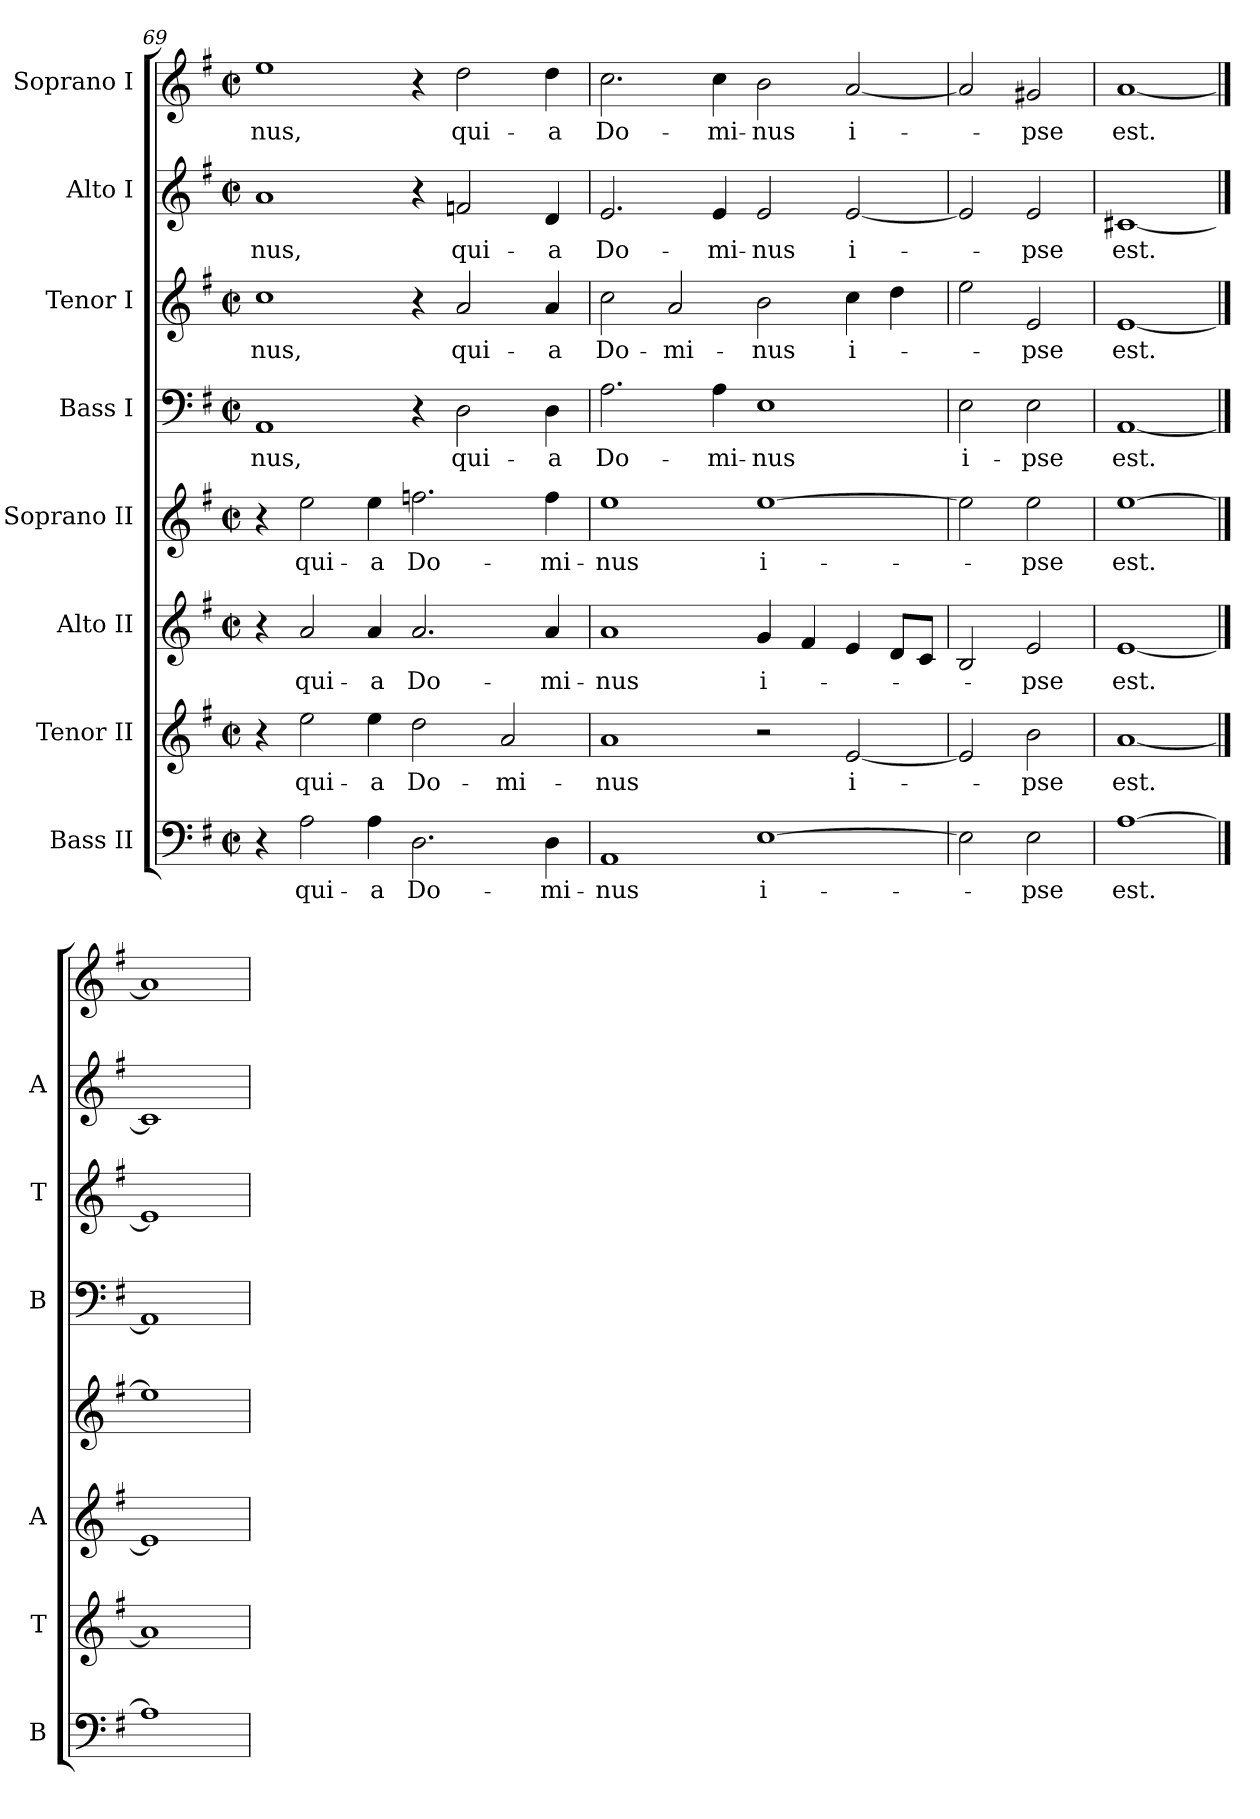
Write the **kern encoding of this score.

**kern	**text	**kern	**text	**kern	**text	**kern	**text	**kern	**text	**kern	**text	**kern	**text	**kern	**text
*part8	*part8	*part7	*part7	*part6	*part6	*part5	*part5	*part4	*part4	*part3	*part3	*part2	*part2	*part1	*part1
*staff8	*staff8	*staff7	*staff7	*staff6	*staff6	*staff5	*staff5	*staff4	*staff4	*staff3	*staff3	*staff2	*staff2	*staff1	*staff1
*I"Bass II	*	*I"Tenor II	*	*I"Alto II	*	*I"Soprano II	*	*I"Bass I	*	*I"Tenor I	*	*I"Alto I	*	*I"Soprano I	*
*I'B	*	*I'T	*	*I'A	*	*	*	*I'B	*	*I'T	*	*I'A	*	*	*
*clefF4	*	*clefG2	*	*clefG2	*	*clefG2	*	*clefF4	*	*clefG2	*	*clefG2	*	*clefG2	*
*	*	*ITrd7c12	*	*	*	*	*	*	*	*ITrd7c12	*	*	*	*	*
*k[f#]	*	*k[f#]	*	*k[f#]	*	*k[f#]	*	*k[f#]	*	*k[f#]	*	*k[f#]	*	*k[f#]	*
*G:	*	*G:	*	*G:	*	*G:	*	*G:	*	*G:	*	*G:	*	*G:	*
*M2/2	*	*M2/2	*	*M2/2	*	*M2/2	*	*M2/2	*	*M2/2	*	*M2/2	*	*M2/2	*
*met(c|)	*	*met(c|)	*	*met(c|)	*	*met(c|)	*	*met(c|)	*	*met(c|)	*	*met(c|)	*	*met(c|)	*
=69	=69	=69	=69	=69	=69	=69	=69	=69	=69	=69	=69	=69	=69	=69	=69
!	!	!	!	!	!	!	!	!	!LO:LY:b	!	!LO:LY:b	!	!LO:LY:b	!	!LO:LY:b
4r	.	4r	.	4r	.	4r	.	1AA	-nus,	1c	-nus,	1a	-nus,	1ee	-nus,
!	!LO:LY:b	!	!LO:LY:b	!	!LO:LY:b	!	!LO:LY:b	!	!	!	!	!	!	!	!
2A\	qui-	2e\	qui-	2a/	qui-	2ee\	qui-	.	.	.	.	.	.	.	.
!	!LO:LY:b	!	!LO:LY:b	!	!LO:LY:b	!	!LO:LY:b	!	!	!	!	!	!	!	!
4A\	-a	4e\	-a	4a/	-a	4ee\	-a	.	.	.	.	.	.	.	.
!	!LO:LY:b	!	!LO:LY:b	!	!LO:LY:b	!	!LO:LY:b	!	!	!	!	!	!	!	!
2.D\	Do-	2d\	Do-	2.a/	Do-	2.ffn\	Do-	4r	.	4r	.	4r	.	4r	.
!	!	!	!	!	!	!	!	!	!LO:LY:b	!	!LO:LY:b	!	!LO:LY:b	!	!LO:LY:b
.	.	.	.	.	.	.	.	2D\	qui-	2A/	qui-	2fn/	qui-	2dd\	qui-
!	!	!	!LO:LY:b	!	!	!	!	!	!	!	!	!	!	!	!
.	.	2A/	-mi-	.	.	.	.	.	.	.	.	.	.	.	.
!	!LO:LY:b	!	!	!	!LO:LY:b	!	!LO:LY:b	!	!LO:LY:b	!	!LO:LY:b	!	!LO:LY:b	!	!LO:LY:b
4D\	-mi-	.	.	4a/	-mi-	4ff\	-mi-	4D\	-a	4A/	-a	4d/	-a	4dd\	-a
=70	=70	=70	=70	=70	=70	=70	=70	=70	=70	=70	=70	=70	=70	=70	=70
!	!LO:LY:b	!	!LO:LY:b	!	!LO:LY:b	!	!LO:LY:b	!	!LO:LY:b	!	!LO:LY:b	!	!LO:LY:b	!	!LO:LY:b
1AA	-nus	1A	-nus	1a	-nus	1ee	-nus	2.A\	Do-	2c\	Do-	2.e/	Do-	2.cc\	Do-
!	!	!	!	!	!	!	!	!	!	!	!LO:LY:b	!	!	!	!
.	.	.	.	.	.	.	.	.	.	2A/	-mi-	.	.	.	.
!	!	!	!	!	!	!	!	!	!LO:LY:b	!	!	!	!LO:LY:b	!	!LO:LY:b
.	.	.	.	.	.	.	.	4A\	-mi-	.	.	4e/	-mi-	4cc\	-mi-
!	!LO:LY:b	!	!	!	!LO:LY:b	!	!LO:LY:b	!	!LO:LY:b	!	!LO:LY:b	!	!LO:LY:b	!	!LO:LY:b
[>1E	i-	2r	.	4g/	i-	[>1ee	i-	1E	-nus	2B\	-nus	2e/	-nus	2b\	-nus
.	.	.	.	4f#/	.	.	.	.	.	.	.	.	.	.	.
!	!	!	!LO:LY:b	!	!	!	!	!	!	!	!LO:LY:b	!	!LO:LY:b	!	!LO:LY:b
.	.	[<2E/	i-	4e/	.	.	.	.	.	4c\	i-	[<2e/	i-	[<2a/	i-
.	.	.	.	8d/L	.	.	.	.	.	4d\	.	.	.	.	.
.	.	.	.	8c/J	.	.	.	.	.	.	.	.	.	.	.
=71	=71	=71	=71	=71	=71	=71	=71	=71	=71	=71	=71	=71	=71	=71	=71
!	!	!	!	!	!	!	!	!	!LO:LY:b	!	!	!	!	!	!
2E\]	.	2E/]	.	2B/	.	2ee\]	.	2E\	i-	2e\	.	2e/]	.	2a/]	.
!	!LO:LY:b	!	!LO:LY:b	!	!LO:LY:b	!	!LO:LY:b	!	!LO:LY:b	!	!LO:LY:b	!	!LO:LY:b	!	!LO:LY:b
2E\	-pse	2B\	-pse	2e/	-pse	2ee\	-pse	2E\	-pse	2E/	-pse	2e/	-pse	2g#X/	-pse
=72	=72	=72	=72	=72	=72	=72	=72	=72	=72	=72	=72	=72	=72	=72	=72
!	!LO:LY:b	!	!LO:LY:b	!	!LO:LY:b	!	!LO:LY:b	!	!LO:LY:b	!	!LO:LY:b	!	!LO:LY:b	!	!LO:LY:b
[1A	est.	[1A	est.	[1e	est.	[1ee	est.	[1AA	est.	[1E	est.	[1c#X	est.	[1a	est.
==73	==73	==73	==73	==73	==73	==73	==73	==73	==73	==73	==73	==73	==73	==73	==73
1A]	.	1A]	.	1e]	.	1ee]	.	1AA]	.	1E]	.	1c#]	.	1a]	.
=	=	=	=	=	=	=	=	=	=	=	=	=	=	=	=
*-	*-	*-	*-	*-	*-	*-	*-	*-	*-	*-	*-	*-	*-	*-	*-
